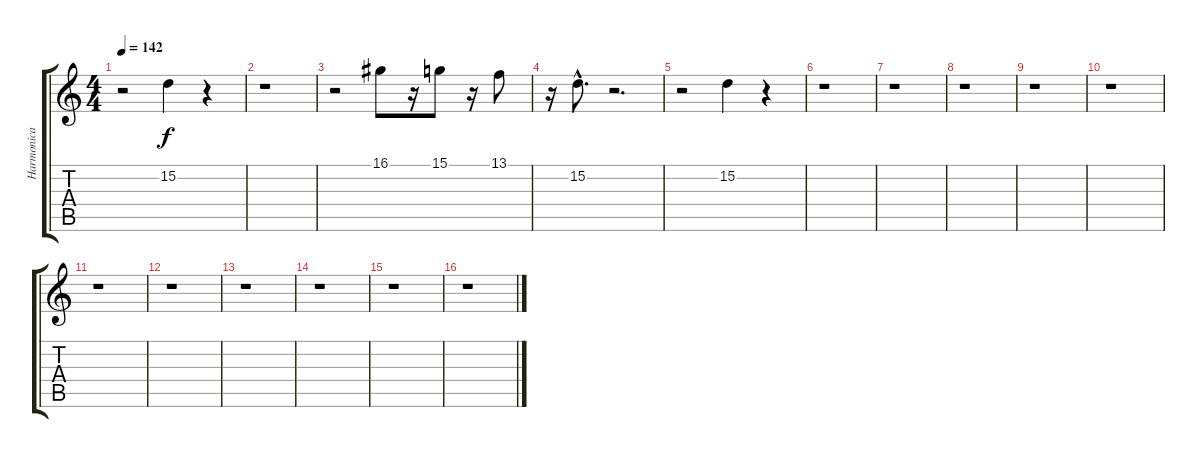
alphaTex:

\track ("Harmonica" "Harmonica") {instrument harmonica}
\staff {score tabs}
\tuning (E4 B3 G3 D3 A2 E2) {hide}
\ts (4 4)
\tempo 142
\clef g2
\ks c
r.2{dy f} 15.2.4 r.4 |
r.1 |
r.2 16.1.8 r.16 15.1.8 r.16 13.1.8 |
r.16 15.2{hac}.8{d} r.2{d} |
r.2 15.2.4 r.4 |
r.1 |
r.1 |
r.1 |
r.1 |
r.1 |
r.1 |
r.1 |
r.1 |
r.1 |
r.1 |
r.1
